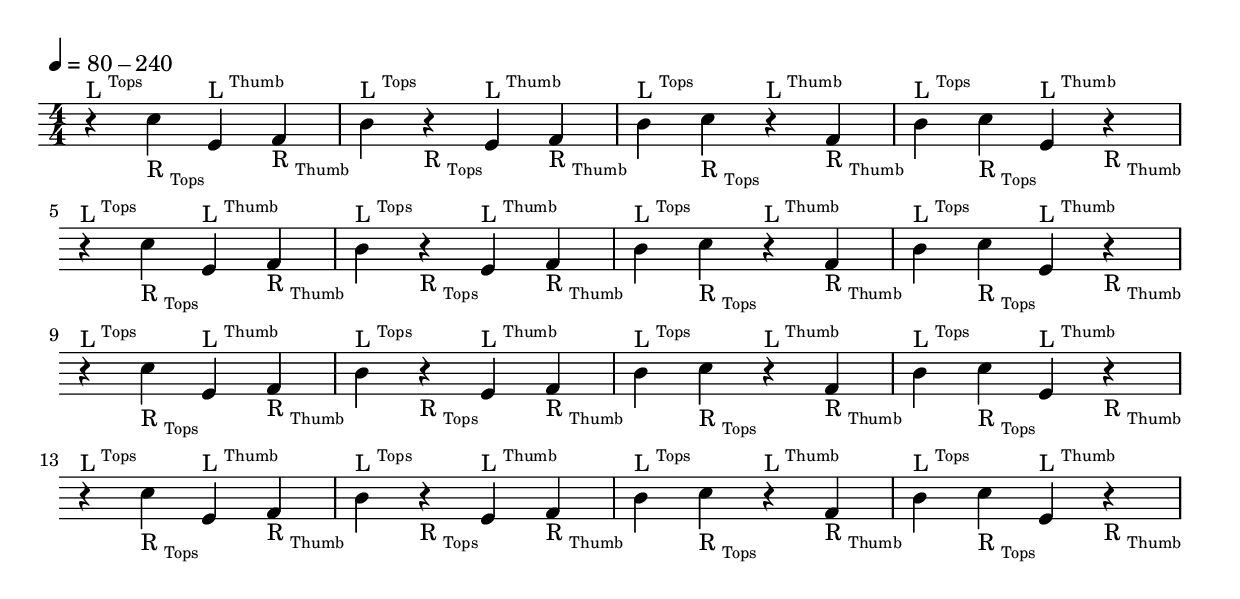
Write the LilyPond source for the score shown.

\version "2.24.1"
\include "../global.ly"

\layout {
  indent = -3.5
}

\relative {
  \defaultScoreSettings
  \tempo 4 = 80 - 240
  \time 4/4

  \repeat unfold 4 { 
    r4^\LTopsTop c''_\RTopsBtm  e,^\LThumbTop   f_\RThumbBtm 
    b4^\LTopsTop   r_\RTopsBtm  e,^\LThumbTop   f_\RThumbBtm 
    b4^\LTopsTop   c_\RTopsBtm   r^\LThumbTop  f,_\RThumbBtm 
    b4^\LTopsTop   c_\RTopsBtm  e,^\LThumbTop   r_\RThumbBtm 
    \break
  }
}